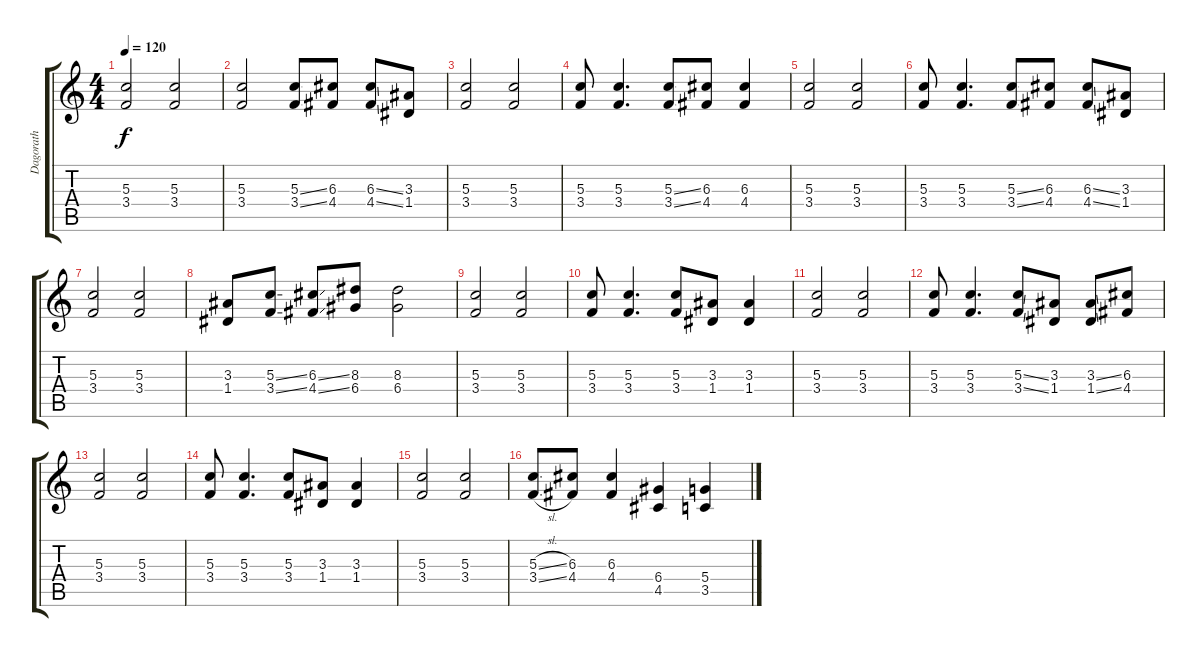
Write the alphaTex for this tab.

\track ("Dagorath" "Dagorath") {instrument distortionguitar}
\staff {score tabs}
\tuning (E4 B3 G3 D3 A2 E2) {hide}
\ts (4 4)
\tempo 120
\clef g2
\ks c
(5.3 3.4).2{dy f} (5.3 3.4).2 |
(5.3 3.4).2 (5.3{ss} 3.4{ss}).8 (6.3 4.4).8 (6.3{ss} 4.4{ss}).8 (3.3 1.4).8 |
(5.3 3.4).2 (5.3 3.4).2 |
(5.3 3.4).8 (5.3 3.4).4{d} (5.3{ss} 3.4{ss}).8 (6.3 4.4).8 (6.3 4.4).4 |
(5.3 3.4).2 (5.3 3.4).2 |
(5.3 3.4).8 (5.3 3.4).4{d} (5.3{ss} 3.4{ss}).8 (6.3 4.4).8 (6.3{ss} 4.4{ss}).8 (3.3 1.4).8 |
(5.3 3.4).2 (5.3 3.4).2 |
(3.3 1.4).8 (5.3{ss} 3.4{ss}).8 (6.3{ss} 4.4{ss}).8 (8.3 6.4).8 (8.3 6.4).2 |
(5.3 3.4).2 (5.3 3.4).2 |
(5.3 3.4).8 (5.3 3.4).4{d} (5.3 3.4).8 (3.3 1.4).8 (3.3 1.4).4 |
(5.3 3.4).2 (5.3 3.4).2 |
(5.3 3.4).8 (5.3 3.4).4{d} (5.3{ss} 3.4{ss}).8 (3.3 1.4).8 (3.3{ss} 1.4{ss}).8 (6.3 4.4).8 |
(5.3 3.4).2 (5.3 3.4).2 |
(5.3 3.4).8 (5.3 3.4).4{d} (5.3 3.4).8 (3.3 1.4).8 (3.3 1.4).4 |
(5.3 3.4).2 (5.3 3.4).2 |
(5.3{sl} 3.4{sl}).8 (6.3 4.4).8 (6.3 4.4).4 (6.4 4.5).4 (5.4 3.5).4
